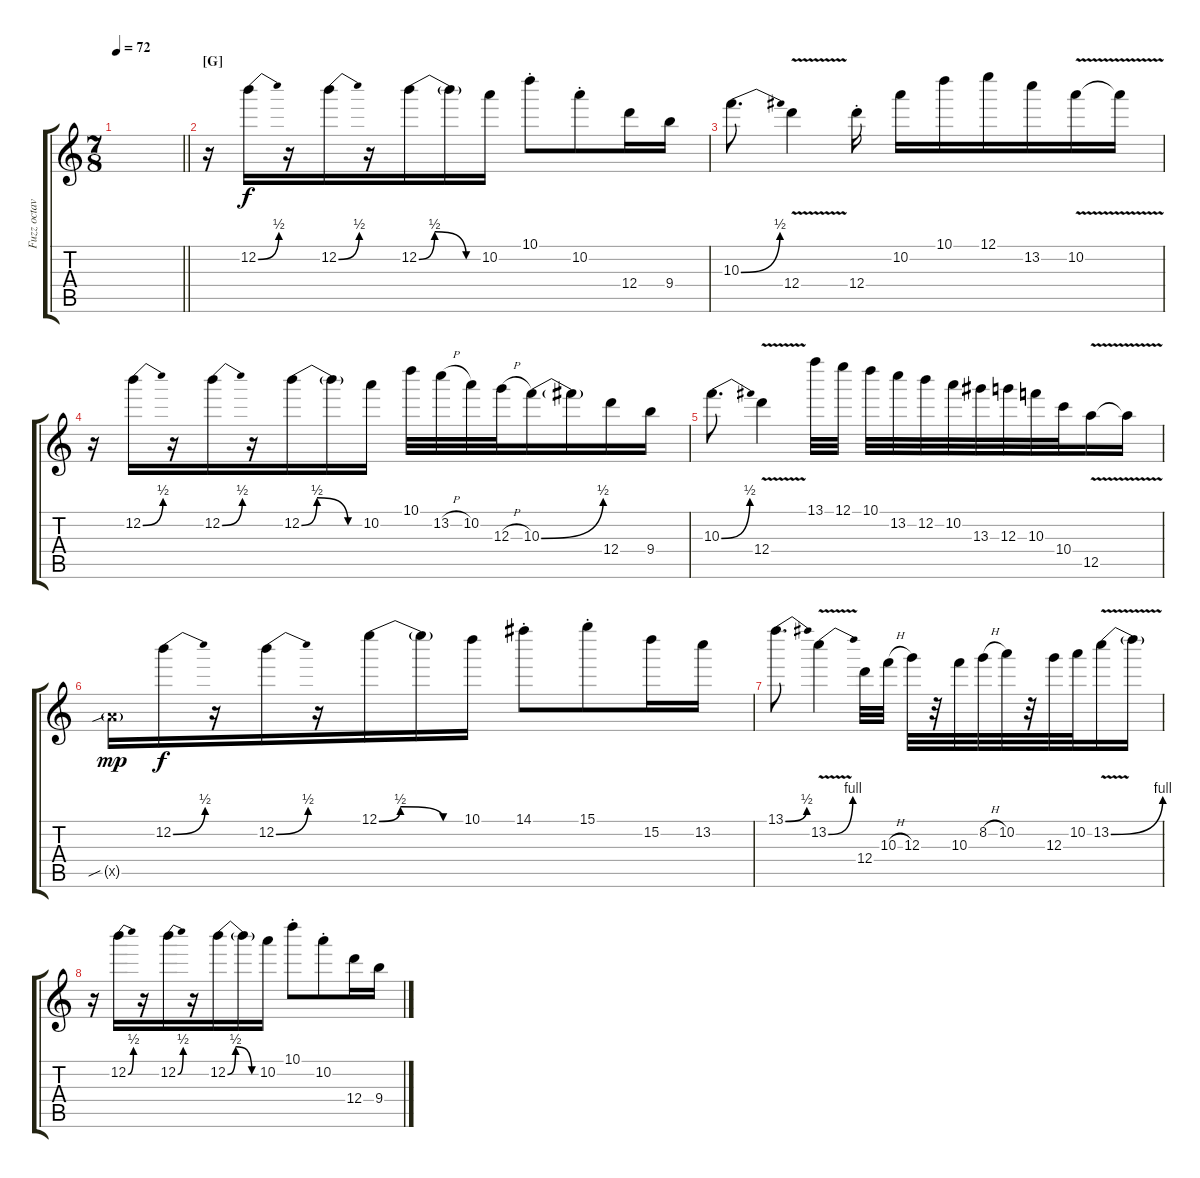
\track ("Fuzz octaver" "Fuzz octav") {instrument overdrivenguitar}
\staff {score tabs}
\tuning (E5 B4 G4 D4 A3 E3) {hide}
\ts (7 8)
\tempo 72
\clef g2
\barLineRight lightlight
\ks aminor
|
\section ("" "[G]")
r.16 12.2{be (bend 0 0 60 2)}.16 r.16 12.2{be (bend 0 0 60 2)}.16 r.16 12.2{be (custom 0 0 15 2 45 0 60 0)}.16 12.2{t}.16 10.2.16 10.1{st}.8 10.2{st}.8 12.4.16 9.4.16 |
10.3{be (bend 0 0 60 2)}.8{d} 12.4{v}.4 12.4{st}.16 10.2.16 10.1.16 12.1.16 13.2.16 10.2{v}.16 10.2{t}.16 |
r.16 12.2{be (bend 0 0 60 2)}.16 r.16 12.2{be (bend 0 0 60 2)}.16 r.16 12.2{be (custom 0 0 15 2 45 0 60 0)}.16 12.2{t}.16 10.2.16 10.1.32 13.2{h}.32 10.2.32 12.3{h}.32 10.3{be (bend 0 0 60 2)}.16 10.3{t}.16 12.4.16 9.4.16 |
10.3{be (bend 0 0 60 2)}.8{d} 12.4{v}.4 13.1.32 12.1.32 10.1.32 13.2.32 12.2.32 10.2.32 13.3.32 12.3.32 10.3.32 10.4.32 12.5{v}.16 12.5{t}.16 |
0.5{sib g x}.16{dy mp} 12.2{be (bend 0 0 60 2)}.16{dy f} r.16 12.2{be (bend 0 0 60 2)}.16 r.16 12.1{be (custom 0 0 15 2 45 0 60 0)}.16 12.1{t}.16 10.1.16 14.1{st}.8 15.1{st}.8 15.2.16 13.2.16 |
13.1{be (bend 0 0 60 2)}.8{d} 13.2{be (bend 0 0 60 4) v}.4 12.4.32 10.3{h}.32 12.3.32 r.32 10.3.32 8.2{h}.32 10.2.32 r.32 12.3.32 10.2.32 13.2{be (bend 0 0 60 4) v}.16 13.2{t}.16 |
r.16 12.2{be (bend 0 0 60 2)}.16 r.16 12.2{be (bend 0 0 60 2)}.16 r.16 12.2{be (custom 0 0 15 2 45 0 60 0)}.16 12.2{t}.16 10.2.16 10.1{st}.8 10.2{st}.8 12.4.16 9.4.16
